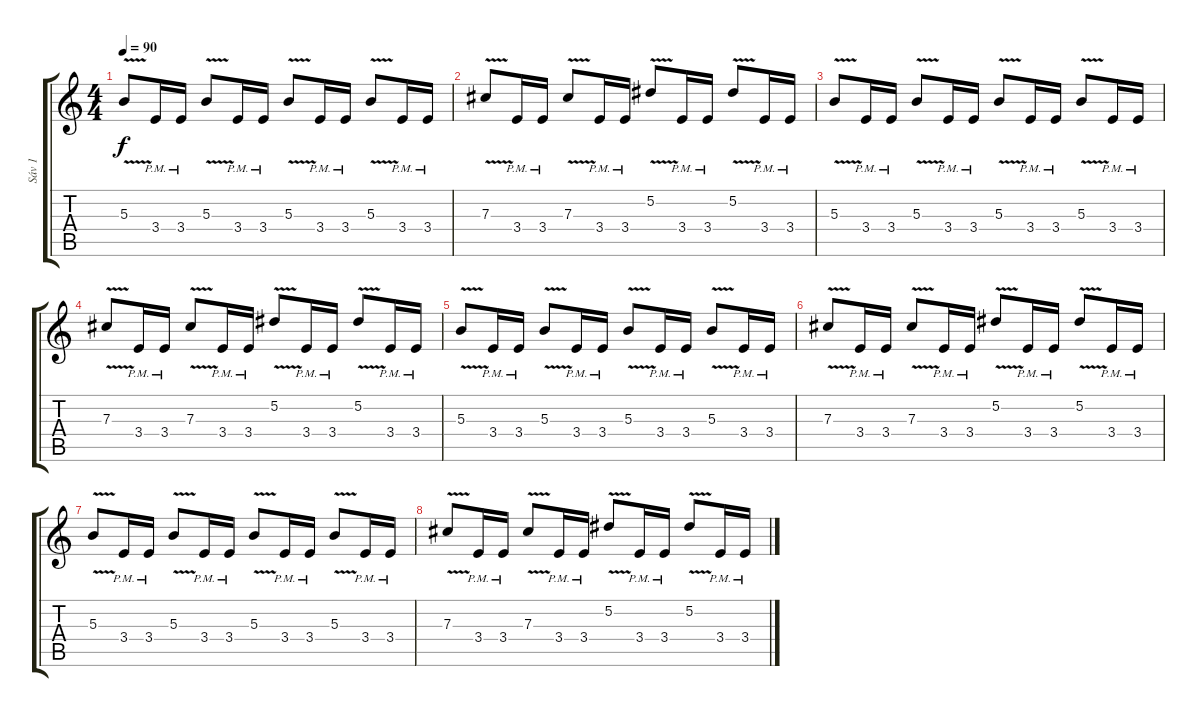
\track ("Sáv 1" "Sáv 1") {instrument distortionguitar}
\staff {score tabs}
\tuning (Eb4 Bb3 Gb3 Db3 Ab2 Db2) {hide}
\ts (4 4)
\tempo 90
\clef g2
\ks c
5.3{v}.8{dy f} 3.4{pm}.16 3.4{pm}.16 5.3{v}.8 3.4{pm}.16 3.4{pm}.16 5.3{v}.8 3.4{pm}.16 3.4{pm}.16 5.3{v}.8 3.4{pm}.16 3.4{pm}.16 |
7.3{v}.8 3.4{pm}.16 3.4{pm}.16 7.3{v}.8 3.4{pm}.16 3.4{pm}.16 5.2{v}.8 3.4{pm}.16 3.4{pm}.16 5.2{v}.8 3.4{pm}.16 3.4{pm}.16 |
5.3{v}.8 3.4{pm}.16 3.4{pm}.16 5.3{v}.8 3.4{pm}.16 3.4{pm}.16 5.3{v}.8 3.4{pm}.16 3.4{pm}.16 5.3{v}.8 3.4{pm}.16 3.4{pm}.16 |
7.3{v}.8 3.4{pm}.16 3.4{pm}.16 7.3{v}.8 3.4{pm}.16 3.4{pm}.16 5.2{v}.8 3.4{pm}.16 3.4{pm}.16 5.2{v}.8 3.4{pm}.16 3.4{pm}.16 |
5.3{v}.8 3.4{pm}.16 3.4{pm}.16 5.3{v}.8 3.4{pm}.16 3.4{pm}.16 5.3{v}.8 3.4{pm}.16 3.4{pm}.16 5.3{v}.8 3.4{pm}.16 3.4{pm}.16 |
7.3{v}.8 3.4{pm}.16 3.4{pm}.16 7.3{v}.8 3.4{pm}.16 3.4{pm}.16 5.2{v}.8 3.4{pm}.16 3.4{pm}.16 5.2{v}.8 3.4{pm}.16 3.4{pm}.16 |
5.3{v}.8 3.4{pm}.16 3.4{pm}.16 5.3{v}.8 3.4{pm}.16 3.4{pm}.16 5.3{v}.8 3.4{pm}.16 3.4{pm}.16 5.3{v}.8 3.4{pm}.16 3.4{pm}.16 |
7.3{v}.8 3.4{pm}.16 3.4{pm}.16 7.3{v}.8 3.4{pm}.16 3.4{pm}.16 5.2{v}.8 3.4{pm}.16 3.4{pm}.16 5.2{v}.8 3.4{pm}.16 3.4{pm}.16
